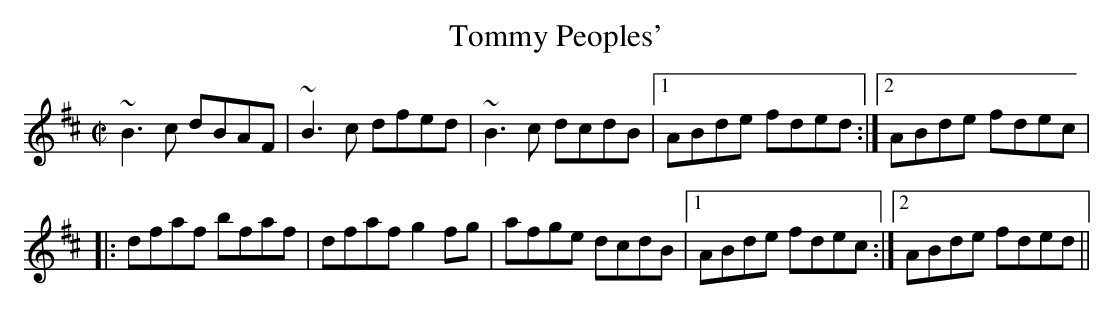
X:1
T:Tommy Peoples'
M:C|
L:1/8
K:Bm
~B3c dBAF|~B3c dfed|~B3c dcdB|1ABde fded:|2ABde fdec|
!|:dfaf bfaf|dfaf g2fg|afge dcdB|1ABde fdec:|2ABde fded||
